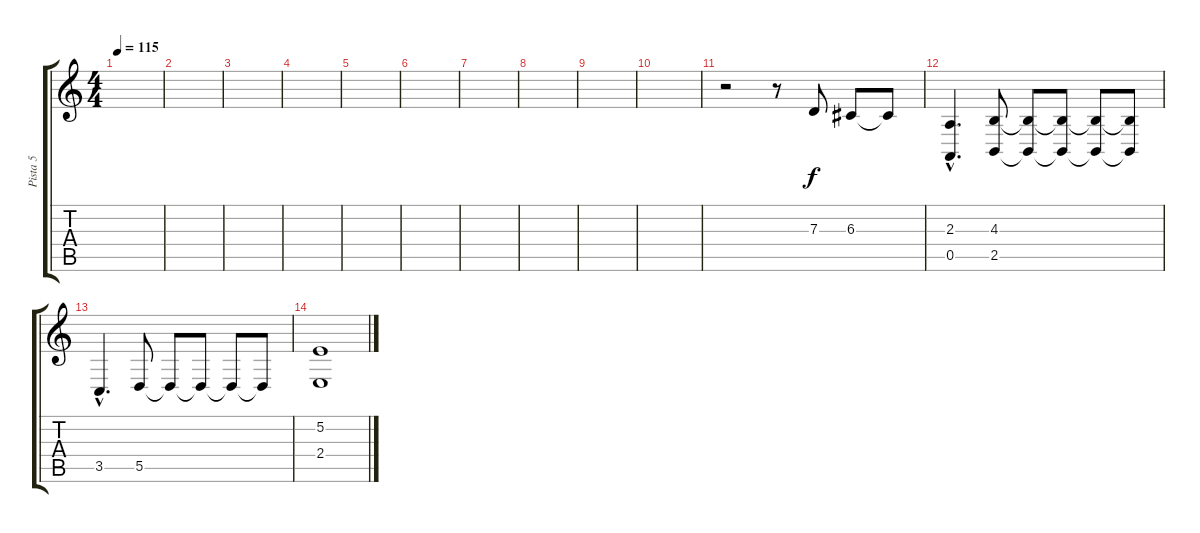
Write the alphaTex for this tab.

\track ("Pista 5" "Pista 5") {instrument violin}
\staff {score tabs}
\tuning (E4 B3 G3 D3 A2 E2) {hide}
\ts (4 4)
\tempo 115
\clef g2
\ks c
|
|
|
|
|
|
|
|
|
|
r.2{volume 13} r.8 7.3.8 6.3.8 6.3{t}.8 |
(2.3{hac} 0.5{hac}).4{d} (4.3 2.5).8 (4.3{t} 2.5{t}).8 (4.3{t} 2.5{t}).8 (4.3{t} 2.5{t}).8 (4.3{t} 2.5{t}).8 |
3.5{hac}.4{d} 5.5.8 5.5{t}.8 5.5{t}.8 5.5{t}.8 5.5{t}.8 |
(5.2 2.4).1
